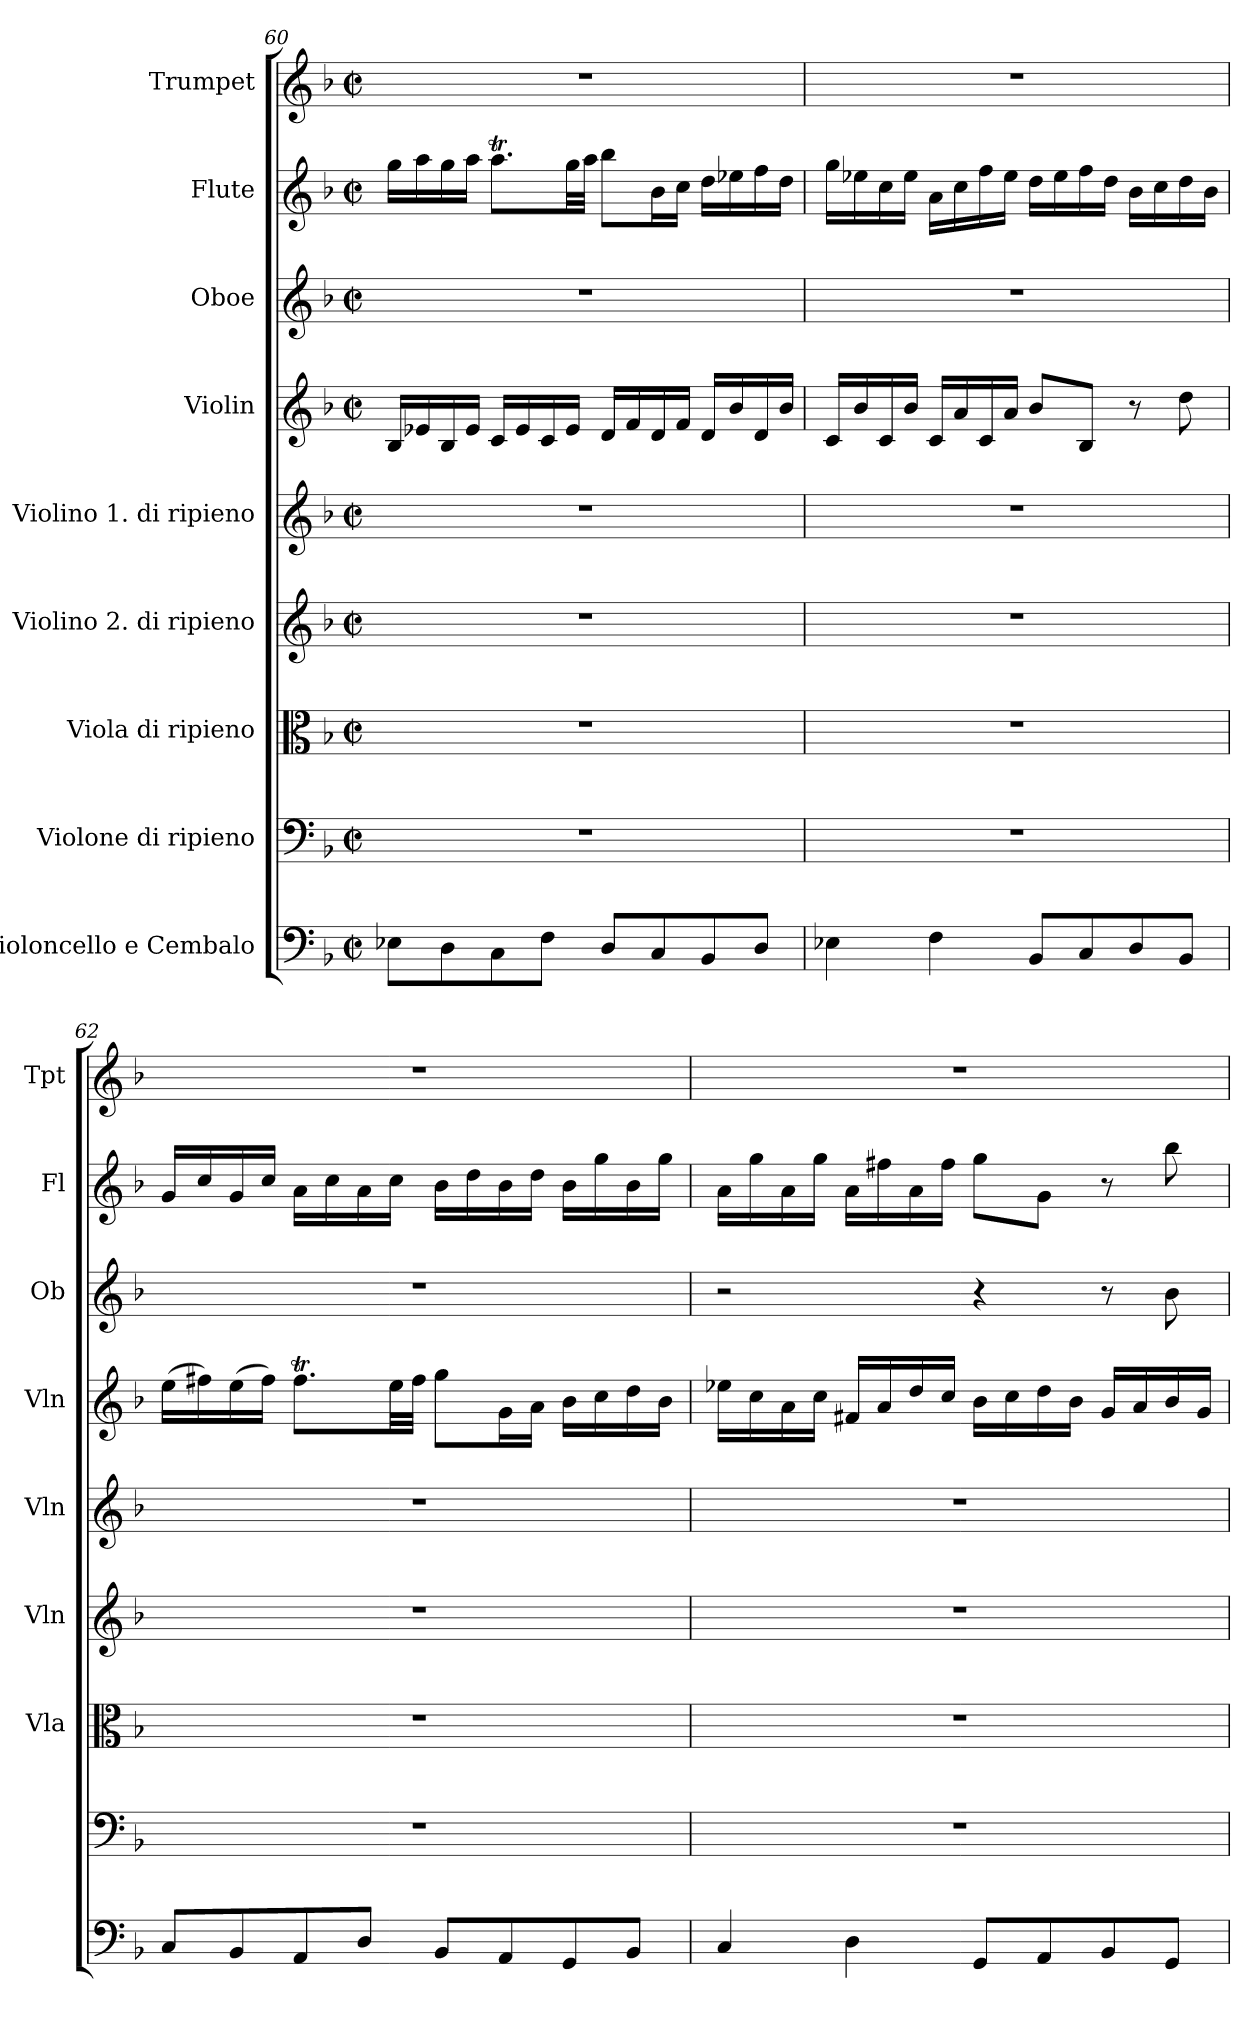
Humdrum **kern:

**kern	**kern	**kern	**kern	**kern	**kern	**kern	**kern	**kern
*part9	*part8	*part7	*part6	*part5	*part4	*part3	*part2	*part1
*staff9	*staff8	*staff7	*staff6	*staff5	*staff4	*staff3	*staff2	*staff1
*I"Violoncello e Cembalo	*I"Violone di ripieno	*I"Viola di ripieno	*I"Violino 2. di ripieno	*I"Violino 1. di ripieno	*I"Violin	*I"Oboe	*I"Flute	*I"Trumpet
*	*	*I'Vla	*I'Vln	*I'Vln	*I'Vln	*I'Ob	*I'Fl	*I'Tpt
*clefF4	*clefF4	*clefC3	*clefG2	*clefG2	*clefG2	*clefG2	*clefG2	*clefG2
*k[b-]	*k[b-]	*k[b-]	*k[b-]	*k[b-]	*k[b-]	*k[b-]	*k[b-]	*k[b-]
*F:	*F:	*F:	*F:	*F:	*F:	*F:	*F:	*F:
*M2/2	*M2/2	*M2/2	*M2/2	*M2/2	*M2/2	*M2/2	*M2/2	*M2/2
*met(c|)	*met(c|)	*met(c|)	*met(c|)	*met(c|)	*met(c|)	*met(c|)	*met(c|)	*met(c|)
=60	=60	=60	=60	=60	=60	=60	=60	=60
8E-XL	1r	1r	1r	1r	16B-LL	1r	16ggLL	1r
.	.	.	.	.	16e-X	.	16aa	.
8D	.	.	.	.	16B-	.	16gg	.
.	.	.	.	.	16e-JJ	.	16aaJJ	.
8C	.	.	.	.	16cLL	.	8.aatL	.
.	.	.	.	.	16e-	.	.	.
8FJ	.	.	.	.	16c	.	.	.
.	.	.	.	.	16e-JJ	.	32ggLL	.
.	.	.	.	.	.	.	32aaJJJ	.
8DL	.	.	.	.	16dLL	.	8bb-L	.
.	.	.	.	.	16f	.	.	.
8C	.	.	.	.	16d	.	16b-L	.
.	.	.	.	.	16fJJ	.	16ccJJ	.
8BB-	.	.	.	.	16dLL	.	16ddLL	.
.	.	.	.	.	16b-	.	16ee-X	.
8DJ	.	.	.	.	16d	.	16ff	.
.	.	.	.	.	16b-JJ	.	16ddJJ	.
=61	=61	=61	=61	=61	=61	=61	=61	=61
4E-X	1r	1r	1r	1r	16cLL	1r	16ggLL	1r
.	.	.	.	.	16b-	.	16ee-X	.
.	.	.	.	.	16c	.	16cc	.
.	.	.	.	.	16b-JJ	.	16ee-JJ	.
4F	.	.	.	.	16cLL	.	16aLL	.
.	.	.	.	.	16a	.	16cc	.
.	.	.	.	.	16c	.	16ff	.
.	.	.	.	.	16aJJ	.	16ee-JJ	.
8BB-L	.	.	.	.	8b-L	.	16ddLL	.
.	.	.	.	.	.	.	16ee-	.
8C	.	.	.	.	8B-J	.	16ff	.
.	.	.	.	.	.	.	16ddJJ	.
8D	.	.	.	.	8r	.	16b-LL	.
.	.	.	.	.	.	.	16cc	.
8BB-J	.	.	.	.	8dd	.	16dd	.
.	.	.	.	.	.	.	16b-JJ	.
=62	=62	=62	=62	=62	=62	=62	=62	=62
8CL	1r	1r	1r	1r	(16eeLL	1r	16gLL	1r
.	.	.	.	.	16ff#X)	.	16cc	.
8BB-	.	.	.	.	(16ee	.	16g	.
.	.	.	.	.	16ff#JJ)	.	16ccJJ	.
8AA	.	.	.	.	8.ff#tL	.	16aLL	.
.	.	.	.	.	.	.	16cc	.
8DJ	.	.	.	.	.	.	16a	.
.	.	.	.	.	32eeLL	.	16ccJJ	.
.	.	.	.	.	32ff#JJJ	.	.	.
8BB-L	.	.	.	.	8ggL	.	16b-LL	.
.	.	.	.	.	.	.	16dd	.
8AA	.	.	.	.	16gL	.	16b-	.
.	.	.	.	.	16aJJ	.	16ddJJ	.
8GG	.	.	.	.	16b-LL	.	16b-LL	.
.	.	.	.	.	16cc	.	16gg	.
8BB-J	.	.	.	.	16dd	.	16b-	.
.	.	.	.	.	16b-JJ	.	16ggJJ	.
=63	=63	=63	=63	=63	=63	=63	=63	=63
4C	1r	1r	1r	1r	16ee-XLL	2r	16aLL	1r
.	.	.	.	.	16cc	.	16gg	.
.	.	.	.	.	16a	.	16a	.
.	.	.	.	.	16ccJJ	.	16ggJJ	.
4D	.	.	.	.	16f#XLL	.	16aLL	.
.	.	.	.	.	16a	.	16ff#X	.
.	.	.	.	.	16dd	.	16a	.
.	.	.	.	.	16ccJJ	.	16ff#JJ	.
8GGL	.	.	.	.	16b-LL	4r	8ggL	.
.	.	.	.	.	16cc	.	.	.
8AA	.	.	.	.	16dd	.	8gJ	.
.	.	.	.	.	16b-JJ	.	.	.
8BB-	.	.	.	.	16gLL	8r	8r	.
.	.	.	.	.	16a	.	.	.
8GGJ	.	.	.	.	16b-	8b-	8bb-	.
.	.	.	.	.	16gJJ	.	.	.
=	=	=	=	=	=	=	=	=
*-	*-	*-	*-	*-	*-	*-	*-	*-
